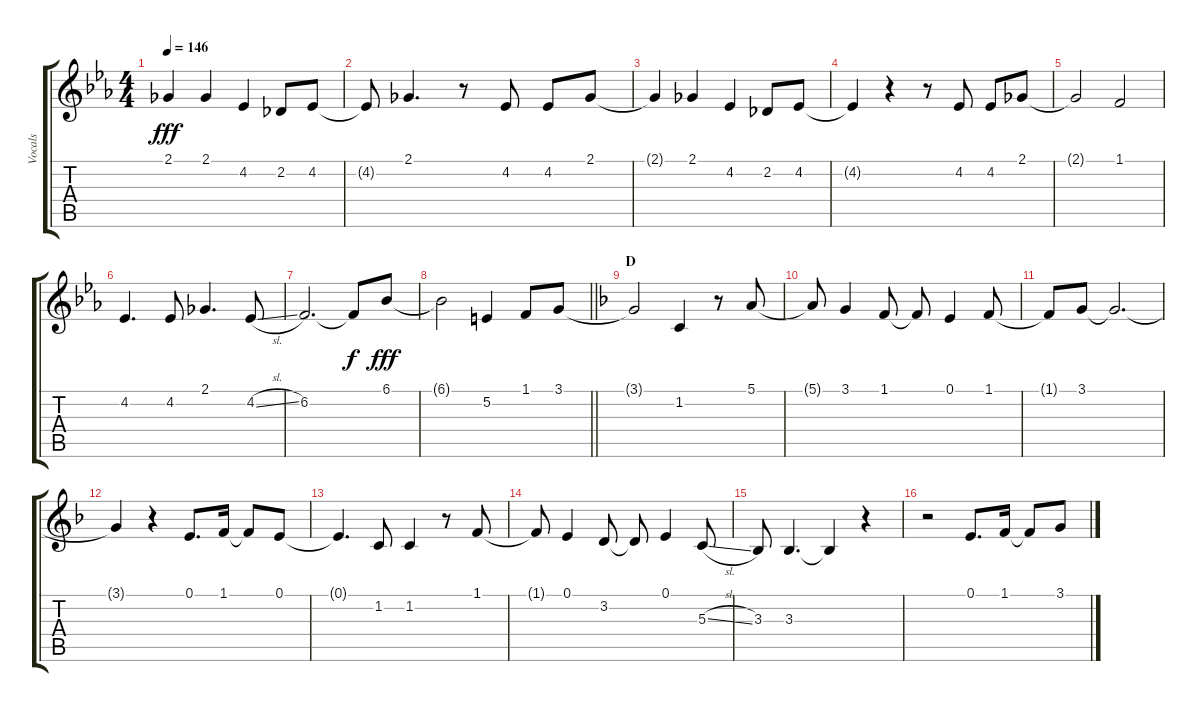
\track ("Vocals" "Vocals") {instrument voiceoohs}
\staff {score tabs}
\tuning (E4 B3 G3 D3 A2 E2) {hide}
\ts (4 4)
\tempo 146
\clef g2
\ks eb
2.1{t}.4{dy fff} 2.1.4 4.2.4 2.2.8 4.2.8 |
4.2{t}.8 2.1.4{d} r.8 4.2.8 4.2.8 2.1.8 |
2.1{t}.4 2.1.4 4.2.4 2.2.8 4.2.8 |
4.2{t}.4 r.4 r.8 4.2.8 4.2.8 2.1.8 |
2.1{t}.2 1.1.2 |
4.2.4{d} 4.2.8 2.1.4{d} 4.2{sl}.8 |
6.2.2{d} 6.2{t}.8{dy f} 6.1.8{dy fff} |
\barLineRight lightlight
6.1{t}.2 5.2.4 1.1.8 3.1.8 |
\section ("" "D")
\ks f
3.1{t}.2 1.2.4 r.8 5.1.8 |
5.1{t}.8 3.1.4 1.1.8 1.1{t}.8 0.1.4 1.1.8 |
1.1{t}.8 3.1.8 3.1{t}.2{d} |
3.1{t}.4 r.4 0.1.8{d} 1.1.16 1.1{t}.8 0.1.8 |
0.1{t}.4{d} 1.2.8 1.2.4 r.8 1.1.8 |
1.1{t}.8 0.1.4 3.2.8 3.2{t}.8 0.1.4 5.3{sl}.8 |
3.3.8 3.3.4{d} 3.3{t}.4 r.4 |
r.2 0.1.8{d} 1.1.16 1.1{t}.8 3.1.8
